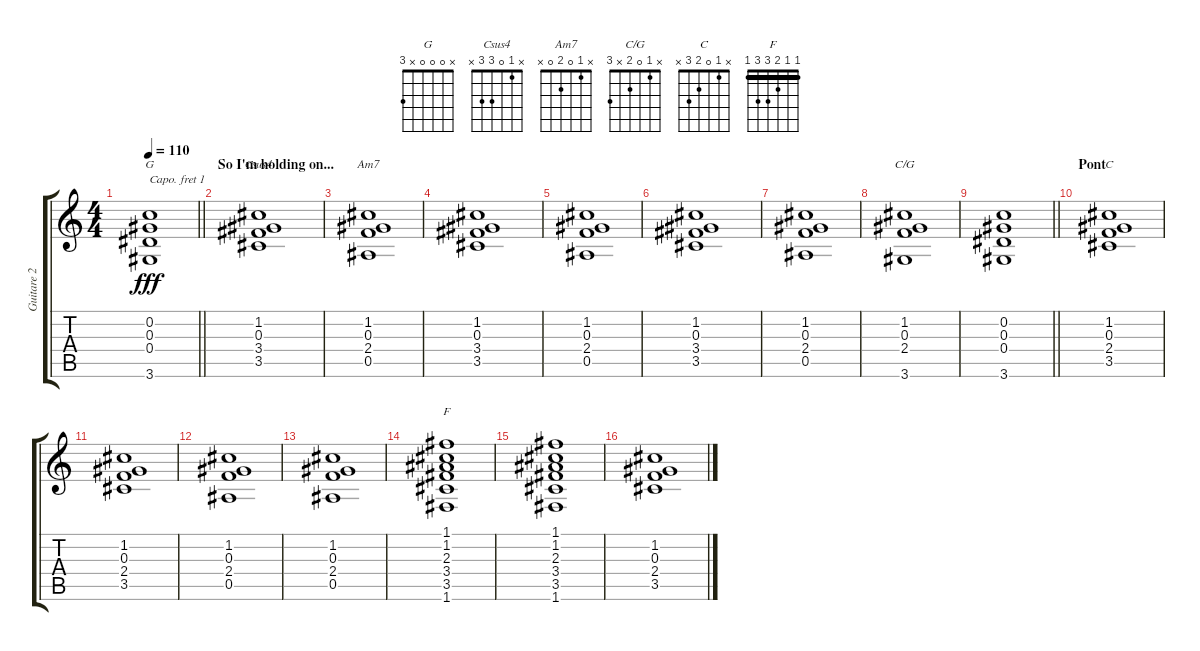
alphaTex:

\track ("Guitare 2" "Guitare 2") {instrument acousticguitarsteel}
\staff {score tabs}
\capo 1
\tuning (E4 B3 G3 D3 A2 E2) {hide}
\chord ("G" x 0 0 0 x 3)
\chord ("Csus4" x 1 0 3 3 x)
\chord ("Am7" x 1 0 2 0 x)
\chord ("C/G" x 1 0 2 x 3)
\chord ("C" x 1 0 2 3 x)
\chord ("F" 1 1 2 3 3 1) {barre 1}
\ts (4 4)
\tempo 110
\clef g2
\barLineRight lightlight
\ks c
(0.2 0.3 0.4 3.6).1{ch "G" dy fff} |
\section ("" "So I'm holding on...")
(1.2 0.3 3.4 3.5).1{ch "Csus4"} |
(1.2 0.3 2.4 0.5).1{ch "Am7"} |
(1.2 0.3 3.4 3.5).1 |
(1.2 0.3 2.4 0.5).1 |
(1.2 0.3 3.4 3.5).1 |
(1.2 0.3 2.4 0.5).1 |
(1.2 0.3 2.4 3.6).1{ch "C/G"} |
\barLineRight lightlight
(0.2 0.3 0.4 3.6).1 |
\section ("" "Pont")
(1.2 0.3 2.4 3.5).1{ch "C"} |
(1.2 0.3 2.4 3.5).1 |
(1.2 0.3 2.4 0.5).1 |
(1.2 0.3 2.4 0.5).1 |
(1.1 1.2 2.3 3.4 3.5 1.6).1{ch "F"} |
(1.1 1.2 2.3 3.4 3.5 1.6).1 |
(1.2 0.3 2.4 3.5).1
